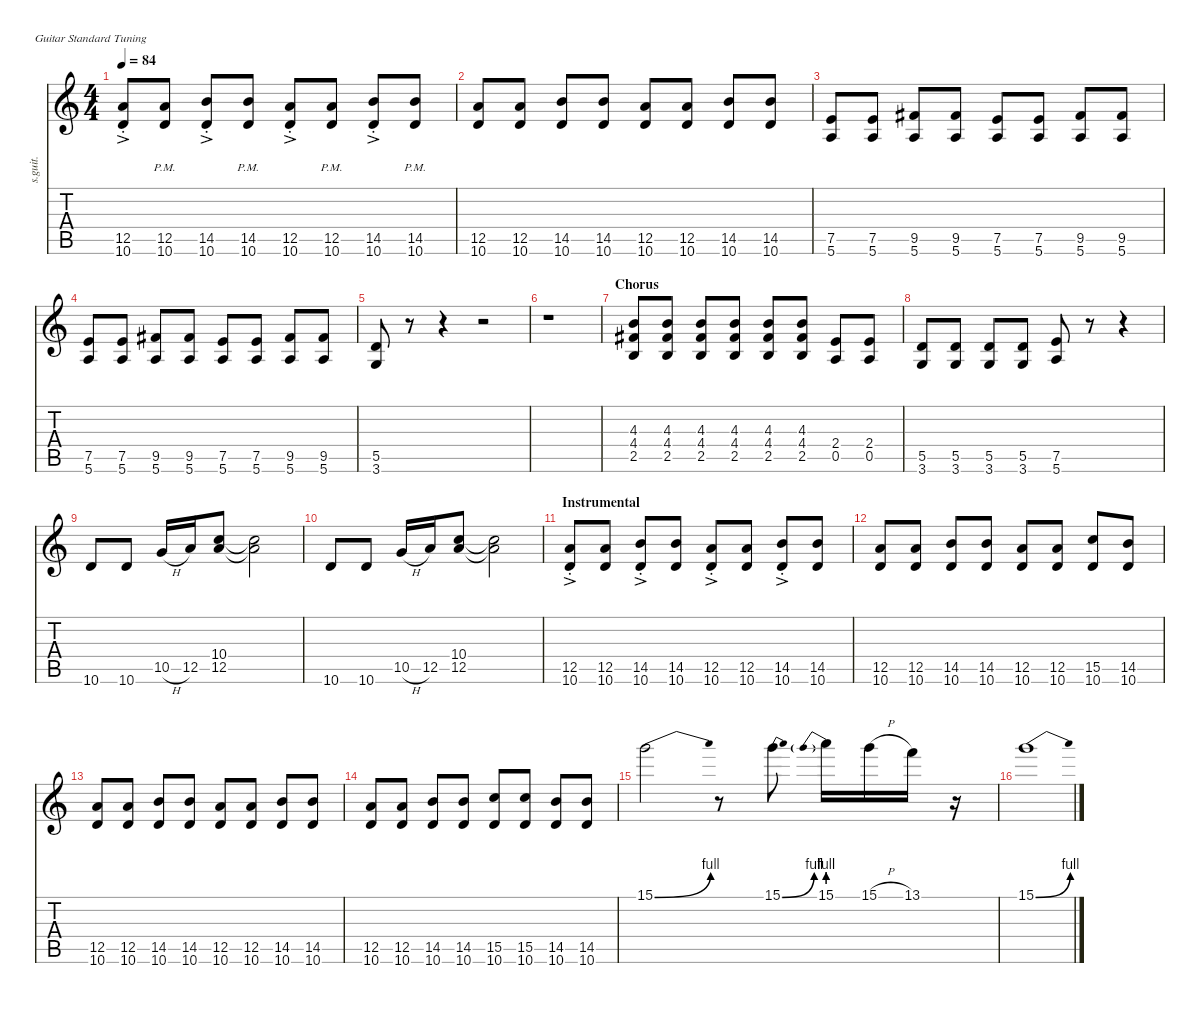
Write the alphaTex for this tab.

\defaultSystemsLayout 4
\hideDynamics
\bracketExtendMode nobrackets
\track ("George Harrison - Backing Guitar" "s.guit.") {instrument overdrivenguitar}
\staff {score tabs}
\tuning (E4 B3 G3 D3 A2 E2)
\ts (4 4)
\tempo 84
\clef g2
\ks c
(12.5{ac st} 10.6{ac st}).8{lyrics (0 "") lyrics (1 "") lyrics (2 "") lyrics (3 "") lyrics (4 "") dy p} (12.5{pm} 10.6{pm}).8{lyrics (0 "") lyrics (1 "") lyrics (2 "") lyrics (3 "") lyrics (4 "") dy mp} (14.5{ac st} 10.6{ac st}).8{lyrics (0 "") lyrics (1 "") lyrics (2 "") lyrics (3 "") lyrics (4 "") dy p} (14.5{pm} 10.6{pm}).8{lyrics (0 "") lyrics (1 "") lyrics (2 "") lyrics (3 "") lyrics (4 "") dy mp} (12.5{ac st} 10.6{ac st}).8{lyrics (0 "") lyrics (1 "") lyrics (2 "") lyrics (3 "") lyrics (4 "") dy p} (12.5{pm} 10.6{pm}).8{lyrics (0 "") lyrics (1 "") lyrics (2 "") lyrics (3 "") lyrics (4 "") dy mp} (14.5{ac st} 10.6{ac st}).8{lyrics (0 "") lyrics (1 "") lyrics (2 "") lyrics (3 "") lyrics (4 "") dy p} (14.5{pm} 10.6{pm}).8{lyrics (0 "") lyrics (1 "") lyrics (2 "") lyrics (3 "") lyrics (4 "") dy mp} |
(12.5 10.6).8{lyrics (0 "") lyrics (1 "") lyrics (2 "") lyrics (3 "") lyrics (4 "")} (12.5 10.6).8{lyrics (0 "") lyrics (1 "") lyrics (2 "") lyrics (3 "") lyrics (4 "")} (14.5 10.6).8{lyrics (0 "") lyrics (1 "") lyrics (2 "") lyrics (3 "") lyrics (4 "")} (14.5 10.6).8{lyrics (0 "") lyrics (1 "") lyrics (2 "") lyrics (3 "") lyrics (4 "")} (12.5 10.6).8{lyrics (0 "") lyrics (1 "") lyrics (2 "") lyrics (3 "") lyrics (4 "")} (12.5 10.6).8{lyrics (0 "") lyrics (1 "") lyrics (2 "") lyrics (3 "") lyrics (4 "")} (14.5 10.6).8{lyrics (0 "") lyrics (1 "") lyrics (2 "") lyrics (3 "") lyrics (4 "")} (14.5 10.6).8{lyrics (0 "") lyrics (1 "") lyrics (2 "") lyrics (3 "") lyrics (4 "")} |
(7.5 5.6).8{lyrics (0 "") lyrics (1 "") lyrics (2 "") lyrics (3 "") lyrics (4 "")} (7.5 5.6).8{lyrics (0 "") lyrics (1 "") lyrics (2 "") lyrics (3 "") lyrics (4 "")} (9.5{acc #} 5.6).8{lyrics (0 "") lyrics (1 "") lyrics (2 "") lyrics (3 "") lyrics (4 "")} (9.5{acc #} 5.6).8{lyrics (0 "") lyrics (1 "") lyrics (2 "") lyrics (3 "") lyrics (4 "")} (7.5 5.6).8{lyrics (0 "") lyrics (1 "") lyrics (2 "") lyrics (3 "") lyrics (4 "")} (7.5 5.6).8{lyrics (0 "") lyrics (1 "") lyrics (2 "") lyrics (3 "") lyrics (4 "")} (9.5{acc #} 5.6).8{lyrics (0 "") lyrics (1 "") lyrics (2 "") lyrics (3 "") lyrics (4 "")} (9.5{acc #} 5.6).8{lyrics (0 "") lyrics (1 "") lyrics (2 "") lyrics (3 "") lyrics (4 "")} |
(7.5 5.6).8{lyrics (0 "") lyrics (1 "") lyrics (2 "") lyrics (3 "") lyrics (4 "")} (7.5 5.6).8{lyrics (0 "") lyrics (1 "") lyrics (2 "") lyrics (3 "") lyrics (4 "")} (9.5{acc #} 5.6).8{lyrics (0 "") lyrics (1 "") lyrics (2 "") lyrics (3 "") lyrics (4 "")} (9.5{acc #} 5.6).8{lyrics (0 "") lyrics (1 "") lyrics (2 "") lyrics (3 "") lyrics (4 "")} (7.5 5.6).8{lyrics (0 "") lyrics (1 "") lyrics (2 "") lyrics (3 "") lyrics (4 "")} (7.5 5.6).8{lyrics (0 "") lyrics (1 "") lyrics (2 "") lyrics (3 "") lyrics (4 "")} (9.5{acc #} 5.6).8{lyrics (0 "") lyrics (1 "") lyrics (2 "") lyrics (3 "") lyrics (4 "")} (9.5{acc #} 5.6).8{lyrics (0 "") lyrics (1 "") lyrics (2 "") lyrics (3 "") lyrics (4 "")} |
(5.5 3.6).8{lyrics (0 "") lyrics (1 "") lyrics (2 "") lyrics (3 "") lyrics (4 "")} r.8 r.4 r.2 |
r.1 |
\section ("" "Chorus")
(4.3 4.4{acc #} 2.5).8{lyrics (0 "") lyrics (1 "") lyrics (2 "") lyrics (3 "") lyrics (4 "")} (4.3 4.4{acc #} 2.5).8{lyrics (0 "") lyrics (1 "") lyrics (2 "") lyrics (3 "") lyrics (4 "")} (4.3 4.4{acc #} 2.5).8{lyrics (0 "") lyrics (1 "") lyrics (2 "") lyrics (3 "") lyrics (4 "")} (4.3 4.4{acc #} 2.5).8{lyrics (0 "") lyrics (1 "") lyrics (2 "") lyrics (3 "") lyrics (4 "")} (4.3 4.4{acc #} 2.5).8{lyrics (0 "") lyrics (1 "") lyrics (2 "") lyrics (3 "") lyrics (4 "")} (4.3 4.4{acc #} 2.5).8{lyrics (0 "") lyrics (1 "") lyrics (2 "") lyrics (3 "") lyrics (4 "")} (2.4 0.5).8{lyrics (0 "") lyrics (1 "") lyrics (2 "") lyrics (3 "") lyrics (4 "")} (2.4 0.5).8{lyrics (0 "") lyrics (1 "") lyrics (2 "") lyrics (3 "") lyrics (4 "")} |
(5.5 3.6).8{lyrics (0 "") lyrics (1 "") lyrics (2 "") lyrics (3 "") lyrics (4 "")} (5.5 3.6).8{lyrics (0 "") lyrics (1 "") lyrics (2 "") lyrics (3 "") lyrics (4 "")} (5.5 3.6).8{lyrics (0 "") lyrics (1 "") lyrics (2 "") lyrics (3 "") lyrics (4 "")} (5.5 3.6).8{lyrics (0 "") lyrics (1 "") lyrics (2 "") lyrics (3 "") lyrics (4 "")} (7.5 5.6).8{lyrics (0 "") lyrics (1 "") lyrics (2 "") lyrics (3 "") lyrics (4 "")} r.8 r.4 |
10.6.8{lyrics (0 "") lyrics (1 "") lyrics (2 "") lyrics (3 "") lyrics (4 "")} 10.6.8{lyrics (0 "") lyrics (1 "") lyrics (2 "") lyrics (3 "") lyrics (4 "")} 10.5{h}.16{lyrics (0 "") lyrics (1 "") lyrics (2 "") lyrics (3 "") lyrics (4 "")} 12.5.16{lyrics (0 "") lyrics (1 "") lyrics (2 "") lyrics (3 "") lyrics (4 "")} (10.4 12.5).8{lyrics (0 "") lyrics (1 "") lyrics (2 "") lyrics (3 "") lyrics (4 "")} (10.4{t} 12.5{t}).2{lyrics (0 "") lyrics (1 "") lyrics (2 "") lyrics (3 "") lyrics (4 "")} |
10.6.8{lyrics (0 "") lyrics (1 "") lyrics (2 "") lyrics (3 "") lyrics (4 "")} 10.6.8{lyrics (0 "") lyrics (1 "") lyrics (2 "") lyrics (3 "") lyrics (4 "")} 10.5{h}.16{lyrics (0 "") lyrics (1 "") lyrics (2 "") lyrics (3 "") lyrics (4 "")} 12.5.16{lyrics (0 "") lyrics (1 "") lyrics (2 "") lyrics (3 "") lyrics (4 "")} (10.4 12.5).8{lyrics (0 "") lyrics (1 "") lyrics (2 "") lyrics (3 "") lyrics (4 "")} (10.4{t} 12.5{t}).2{lyrics (0 "") lyrics (1 "") lyrics (2 "") lyrics (3 "") lyrics (4 "")} |
\section ("" "Instrumental")
(12.5{ac st} 10.6{ac st}).8{lyrics (0 "") lyrics (1 "") lyrics (2 "") lyrics (3 "") lyrics (4 "") dy p} (12.5 10.6).8{lyrics (0 "") lyrics (1 "") lyrics (2 "") lyrics (3 "") lyrics (4 "") dy mp} (14.5{ac st} 10.6{ac st}).8{lyrics (0 "") lyrics (1 "") lyrics (2 "") lyrics (3 "") lyrics (4 "") dy p} (14.5 10.6).8{lyrics (0 "") lyrics (1 "") lyrics (2 "") lyrics (3 "") lyrics (4 "") dy mp} (12.5{ac st} 10.6{ac st}).8{lyrics (0 "") lyrics (1 "") lyrics (2 "") lyrics (3 "") lyrics (4 "") dy p} (12.5 10.6).8{lyrics (0 "") lyrics (1 "") lyrics (2 "") lyrics (3 "") lyrics (4 "") dy mp} (14.5{ac st} 10.6{ac st}).8{lyrics (0 "") lyrics (1 "") lyrics (2 "") lyrics (3 "") lyrics (4 "") dy p} (14.5 10.6).8{lyrics (0 "") lyrics (1 "") lyrics (2 "") lyrics (3 "") lyrics (4 "") dy mp} |
(12.5 10.6).8{lyrics (0 "") lyrics (1 "") lyrics (2 "") lyrics (3 "") lyrics (4 "")} (12.5 10.6).8{lyrics (0 "") lyrics (1 "") lyrics (2 "") lyrics (3 "") lyrics (4 "")} (14.5 10.6).8{lyrics (0 "") lyrics (1 "") lyrics (2 "") lyrics (3 "") lyrics (4 "")} (14.5 10.6).8{lyrics (0 "") lyrics (1 "") lyrics (2 "") lyrics (3 "") lyrics (4 "")} (12.5 10.6).8{lyrics (0 "") lyrics (1 "") lyrics (2 "") lyrics (3 "") lyrics (4 "")} (12.5 10.6).8{lyrics (0 "") lyrics (1 "") lyrics (2 "") lyrics (3 "") lyrics (4 "")} (15.5 10.6).8{lyrics (0 "") lyrics (1 "") lyrics (2 "") lyrics (3 "") lyrics (4 "")} (14.5 10.6).8{lyrics (0 "") lyrics (1 "") lyrics (2 "") lyrics (3 "") lyrics (4 "")} |
(12.5 10.6).8{lyrics (0 "") lyrics (1 "") lyrics (2 "") lyrics (3 "") lyrics (4 "")} (12.5 10.6).8{lyrics (0 "") lyrics (1 "") lyrics (2 "") lyrics (3 "") lyrics (4 "")} (14.5 10.6).8{lyrics (0 "") lyrics (1 "") lyrics (2 "") lyrics (3 "") lyrics (4 "")} (14.5 10.6).8{lyrics (0 "") lyrics (1 "") lyrics (2 "") lyrics (3 "") lyrics (4 "")} (12.5 10.6).8{lyrics (0 "") lyrics (1 "") lyrics (2 "") lyrics (3 "") lyrics (4 "")} (12.5 10.6).8{lyrics (0 "") lyrics (1 "") lyrics (2 "") lyrics (3 "") lyrics (4 "")} (14.5 10.6).8{lyrics (0 "") lyrics (1 "") lyrics (2 "") lyrics (3 "") lyrics (4 "")} (14.5 10.6).8{lyrics (0 "") lyrics (1 "") lyrics (2 "") lyrics (3 "") lyrics (4 "")} |
(12.5 10.6).8{lyrics (0 "") lyrics (1 "") lyrics (2 "") lyrics (3 "") lyrics (4 "")} (12.5 10.6).8{lyrics (0 "") lyrics (1 "") lyrics (2 "") lyrics (3 "") lyrics (4 "")} (14.5 10.6).8{lyrics (0 "") lyrics (1 "") lyrics (2 "") lyrics (3 "") lyrics (4 "")} (14.5 10.6).8{lyrics (0 "") lyrics (1 "") lyrics (2 "") lyrics (3 "") lyrics (4 "")} (15.5 10.6).8{lyrics (0 "") lyrics (1 "") lyrics (2 "") lyrics (3 "") lyrics (4 "")} (15.5 10.6).8{lyrics (0 "") lyrics (1 "") lyrics (2 "") lyrics (3 "") lyrics (4 "")} (14.5 10.6).8{lyrics (0 "") lyrics (1 "") lyrics (2 "") lyrics (3 "") lyrics (4 "")} (14.5 10.6).8{lyrics (0 "") lyrics (1 "") lyrics (2 "") lyrics (3 "") lyrics (4 "")} |
15.1{be (bend 0 0 15 4)}.2{lyrics (0 "") lyrics (1 "") lyrics (2 "") lyrics (3 "") lyrics (4 "")} r.8 15.1{be (bend 0 0 15 4)}.8{lyrics (0 "") lyrics (1 "") lyrics (2 "") lyrics (3 "") lyrics (4 "")} 15.1{be (prebend 0 4 60 4)}.16{lyrics (0 "") lyrics (1 "") lyrics (2 "") lyrics (3 "") lyrics (4 "")} 15.1{h}.16{lyrics (0 "") lyrics (1 "") lyrics (2 "") lyrics (3 "") lyrics (4 "")} 13.1.16{lyrics (0 "") lyrics (1 "") lyrics (2 "") lyrics (3 "") lyrics (4 "")} r.16 |
15.1{be (bend 0 0 15 4)}.1{lyrics (0 "") lyrics (1 "") lyrics (2 "") lyrics (3 "") lyrics (4 "")}
